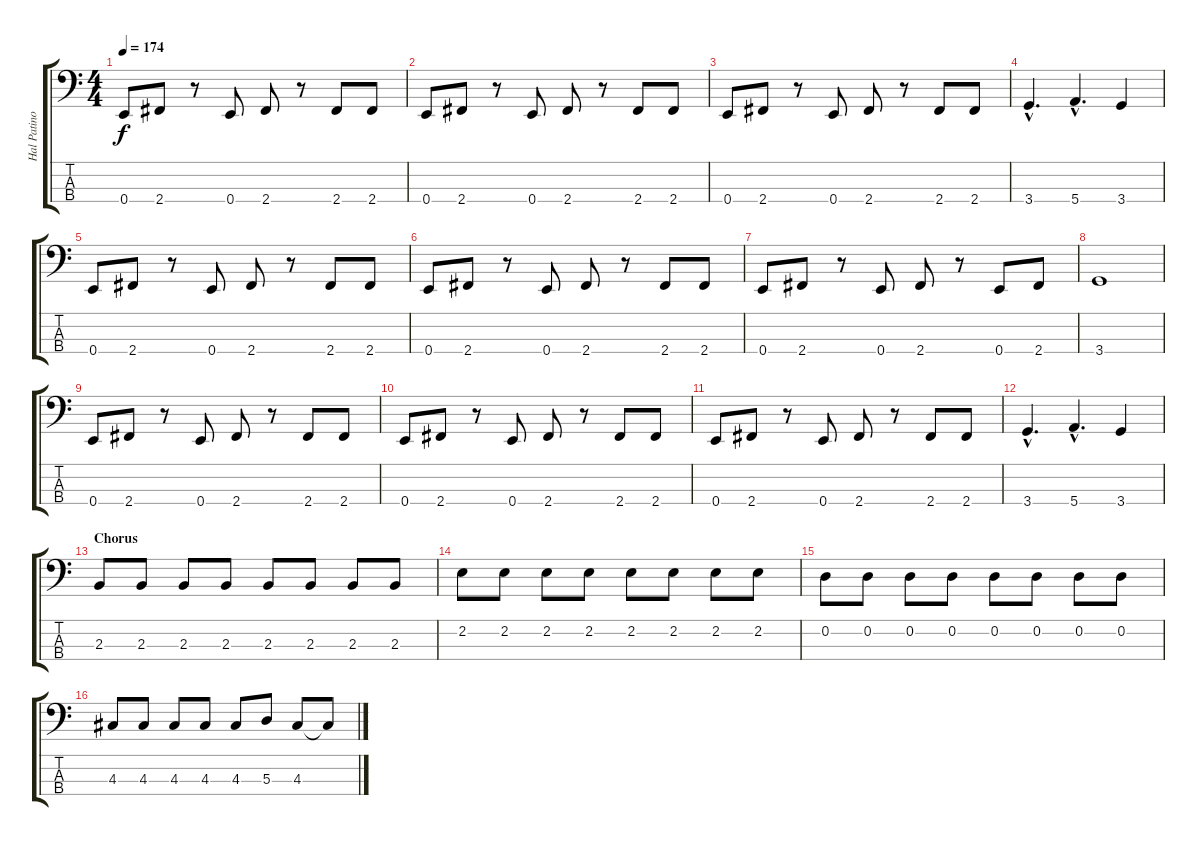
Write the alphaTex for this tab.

\track ("Hal Patino" "Hal Patino") {instrument electricbassfinger}
\staff {score tabs}
\tuning (G2 D2 A1 E1) {hide}
\ts (4 4)
\tempo 174
\clef f4
\ks c
0.4.8{dy f} 2.4.8 r.8 0.4.8 2.4.8 r.8 2.4.8 2.4.8 |
0.4.8 2.4.8 r.8 0.4.8 2.4.8 r.8 2.4.8 2.4.8 |
0.4.8 2.4.8 r.8 0.4.8 2.4.8 r.8 2.4.8 2.4.8 |
3.4{hac}.4{d} 5.4{hac}.4{d} 3.4.4 |
0.4.8 2.4.8 r.8 0.4.8 2.4.8 r.8 2.4.8 2.4.8 |
0.4.8 2.4.8 r.8 0.4.8 2.4.8 r.8 2.4.8 2.4.8 |
0.4.8 2.4.8 r.8 0.4.8 2.4.8 r.8 0.4.8 2.4.8 |
3.4.1 |
0.4.8 2.4.8 r.8 0.4.8 2.4.8 r.8 2.4.8 2.4.8 |
0.4.8 2.4.8 r.8 0.4.8 2.4.8 r.8 2.4.8 2.4.8 |
0.4.8 2.4.8 r.8 0.4.8 2.4.8 r.8 2.4.8 2.4.8 |
3.4{hac}.4{d} 5.4{hac}.4{d} 3.4.4 |
\section ("" "Chorus")
2.3.8 2.3.8 2.3.8 2.3.8 2.3.8 2.3.8 2.3.8 2.3.8 |
2.2.8 2.2.8 2.2.8 2.2.8 2.2.8 2.2.8 2.2.8 2.2.8 |
0.2.8 0.2.8 0.2.8 0.2.8 0.2.8 0.2.8 0.2.8 0.2.8 |
4.3.8 4.3.8 4.3.8 4.3.8 4.3.8 5.3.8 4.3.8 4.3{t}.8
